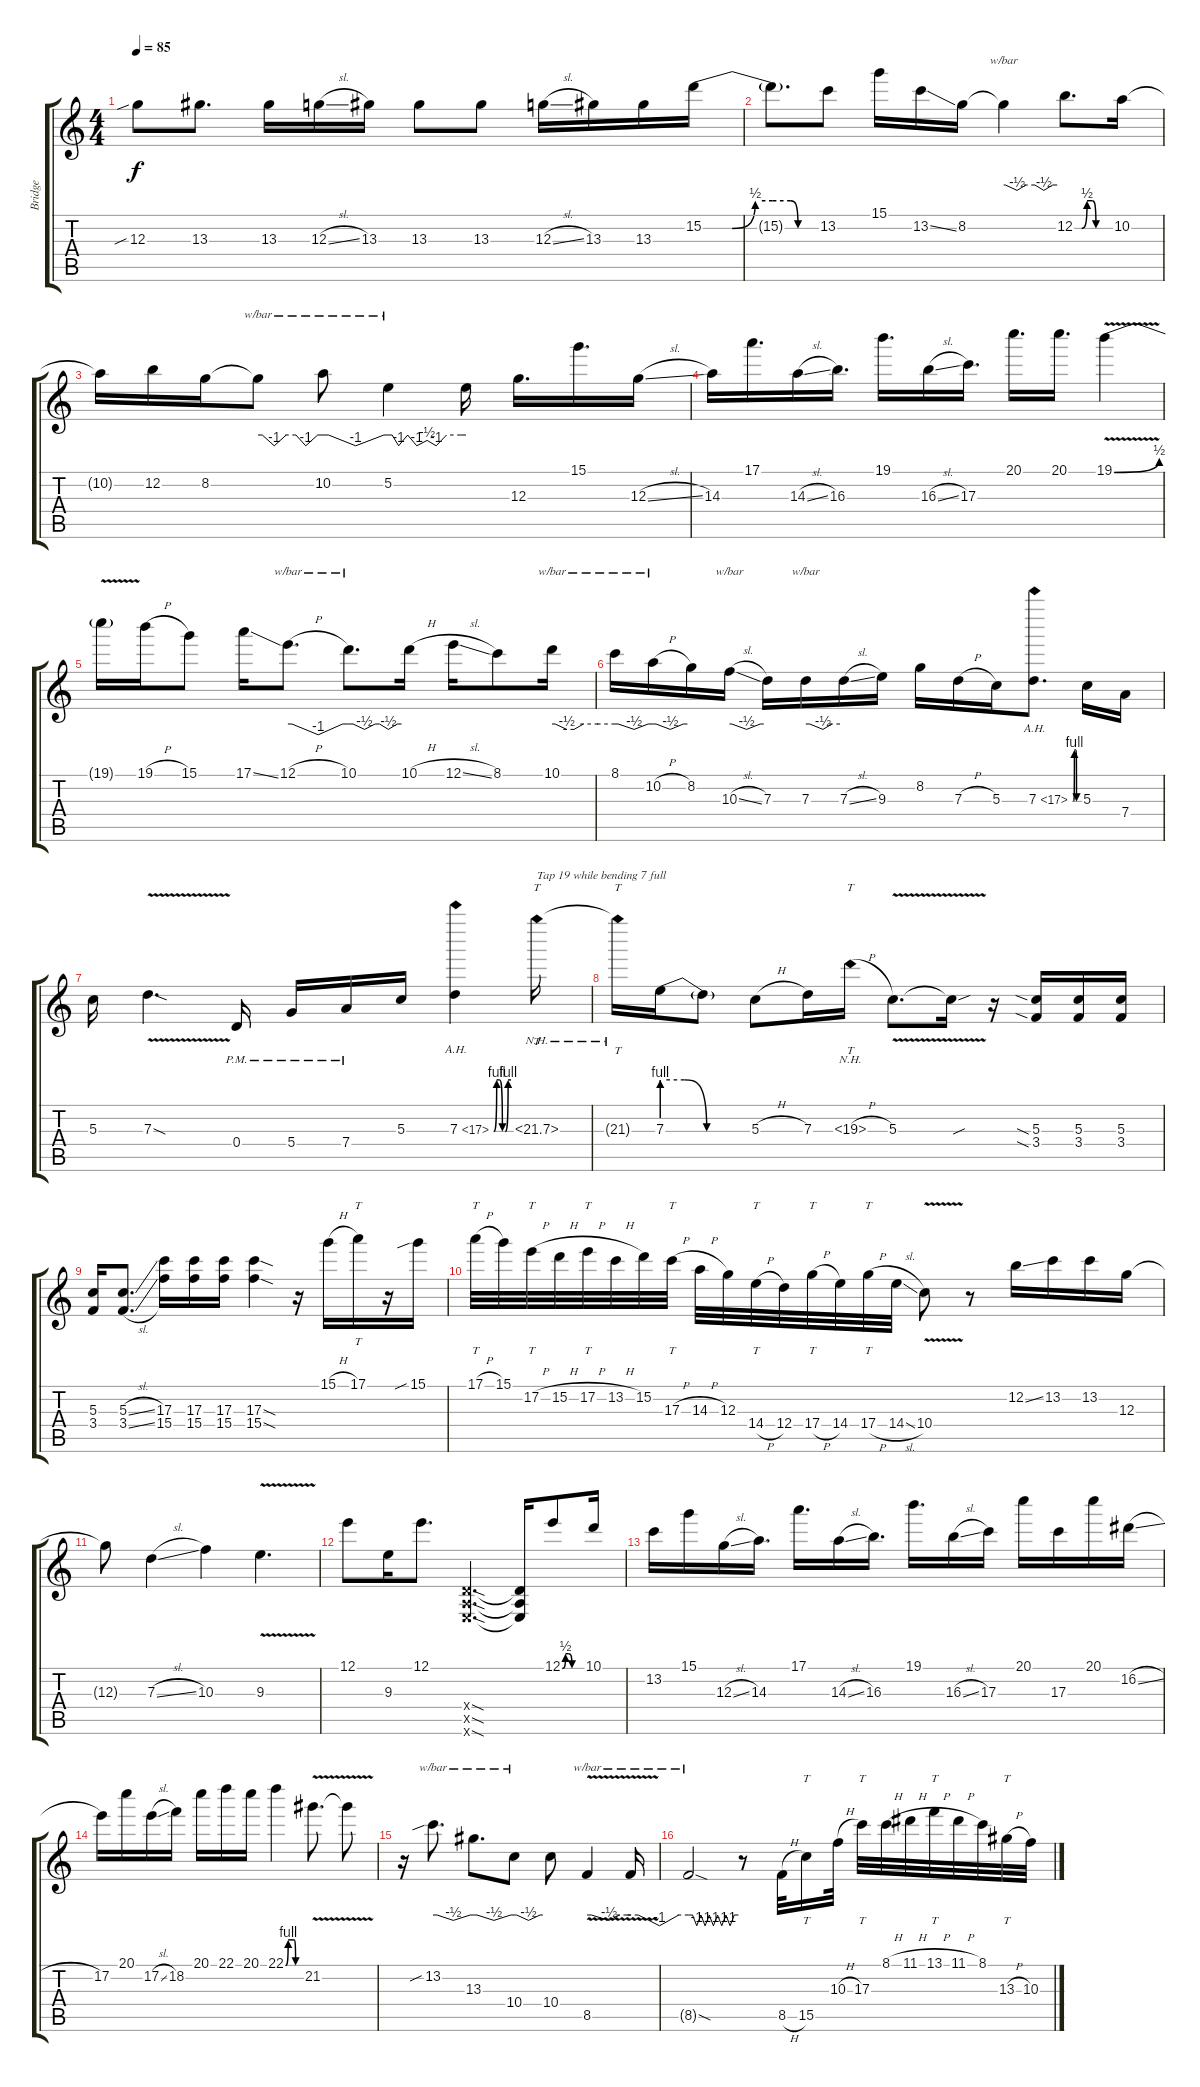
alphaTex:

\track ("Bridge" "Bridge") {instrument overdrivenguitar}
\staff {score tabs}
\tuning (E4 B3 G3 D3 A2 E2) {hide}
\ts (4 4)
\tempo 85
\clef g2
\ks c
12.3{sib}.8{dy f} 13.3.8{d} 13.3.16 12.3{sl}.16 13.3.16 13.3.8 13.3.8 12.3{sl}.16 13.3.16 13.3.16 15.2{be (custom 0 0 25 0 45 2 60 2)}.16 |
15.2{be (custom 0 2 25 2 35 0 60 0) t}.8{d} 13.2.8 15.1.16 13.2{ss}.16 8.2.16 8.2{t}.4{tbe (custom default 0 0 2 0 15 -2 25 0 35 0 45 -2 55 0 60 0)} 12.2{be (custom 0 0 12 0 21 2 30 2 36 0 45 0 60 0)}.8{d} 10.2.16 |
10.2{t}.16 12.2.16 8.2.16 8.2{t}.8{tbe (custom default 0 0 4 0 15 -4 26 0 35 0 44 -4 55 0 60 0)} 10.2.8{tbe (custom default 0 0 5 0 30 -4 56 0 60 0)} 5.2.4{tbe (custom default 0 0 3 0 8 -4 15 0 22 -4 30 -2 37 -4 45 0 56 0 60 0)} 5.2{t}.16 12.3.16{d} 15.1.16{d} 12.3{sl}.16 |
14.3.16 17.1.16{d} 14.3{sl}.16 16.3.16{d} 19.1.16{d} 16.3{sl}.16 17.3.16{d} 20.1.16{d} 20.1.16{d} 19.1{be (bend 0 0 60 2) v}.4 |
19.1{t}.16 19.1{h}.16 15.1.8 17.1{ss}.16 12.1{h}.8{d tbe (custom default 0 0 4 0 30 -4 54 0 60 0)} 10.1.8{d tbe (custom default 0 0 5 0 18 -2 30 0 35 0 45 -2 55 0 60 0)} 10.1{h}.16 12.1{sl}.16 8.1.8 10.1.16{tbe (custom default 0 0 3 0 14 -2 21 -2 30 0 44 0 60 0)} |
8.1.16{tbe (custom default 0 0 5 0 30 -2 52 0 60 0)} 10.2{h}.16{tbe (custom default 0 0 5 0 30 -2 53 0 60 0)} 8.2.16 10.3{sl}.16{tbe (custom default 0 0 4 0 30 -2 54 0 60 0)} 7.3.16 7.3.16{tbe (custom default 0 0 7 0 30 -2 46 0 60 0)} 7.3{sl}.16 9.3.16 8.2.16 7.3{h}.16 5.3.16 7.3{be (custom 0 0 10 0 16 4 30 4 35 0 45 0 60 0) ah 10}.8{d} 5.3.16 7.4.16 |
5.3.16 7.3{v sod}.4{d} 0.4{pm}.16 5.4{pm}.16 7.4{pm}.16 5.3.16 7.3{be (custom 0 0 10 4 20 4 30 0 40 0 50 4 60 4) ah 10}.4 21.3{nh}.16{tt txt "Tap 19 while bending 7 full"} |
21.3{nh t}.16{tt} 7.3{be (custom 0 4 15 4 30 0 60 0)}.16 7.3{t}.8 5.3{h}.8 7.3.16 19.3{nh h}.16{tt} 5.3{v}.8{d} 5.3{sou t}.16 r.16 (5.3{sia} 3.4{sia}).16 (5.3 3.4).16 (5.3 3.4).16 |
(5.3 3.4).16 (5.3{sl} 3.4{sl}).8{d} (17.3 15.4).16 (17.3 15.4).16 (17.3 15.4).16 (17.3{sod} 15.4{sod}).4 r.16 15.1{h}.16 17.1.16{tt} r.16 15.1{sib}.16 |
17.1{h}.32{tt} 15.1.32 17.2{h}.32{tt} 15.2{h}.32 17.2{h}.32{tt} 13.2{h}.32 15.2.32 17.3{h}.32{tt} 14.3{h}.32 12.3.32 14.4{h}.32{tt} 12.4.32 17.4{h}.32{tt} 14.4.32 17.4{h}.32{tt} 14.4{sl}.32 10.4{v}.8 r.8 12.2{ss}.16 13.2.16 13.2.16 12.3.16 |
12.3{t}.8 7.3{sl}.4 10.3.4 9.3{v}.4{d} |
12.1.8 9.3.16 12.1.8{d} (0.4{sod x} 0.5{sod x} 0.6{sod x}).4{d} (0.4{t} 0.5{t} 0.6{t}).16 12.1{be (custom 0 0 10 2 20 2 30 0 60 0)}.8 10.1.16 |
13.2.16 15.1.16 12.3{sl}.16 14.3.16{d} 17.1.16{d} 14.3{sl}.16 16.3.16{d} 19.1.16{d} 16.3{sl}.16 17.3.16 20.1.16 17.3.16 20.1.16 16.2{sl}.16 |
17.2.16 20.1.16 17.2{sl}.16 18.2.16 20.1.16 22.1.16 20.1.16 22.1{be (custom 0 0 10 4 33 4 39 0 48 0 60 0)}.4 21.2{v}.8{d} 21.2{t}.8 |
r.16 13.2{sib}.8{d tbe (custom default 0 0 6 0 30 -2 55 0 60 0)} 13.3.8{d tbe (custom default 0 0 5 0 30 -2 55 0 60 0)} 10.4.8{tbe (custom default 0 0 5 0 30 -2 54 0 60 0)} 10.4.8 8.5{v}.4{tbe (custom default 0 0 6 0 30 -2 45 0 55 0 60 0)} 8.5{t}.16{tbe (custom default 0 0 8 0 30 -4 50 0 60 0)} |
8.5{sod t}.2{tbe (custom default 0 0 5 0 10 -4 15 0 20 -4 25 0 30 -4 35 0 40 -4 45 0 50 -4 55 0 60 0)} r.8 8.5{h}.32 15.5.16{tt} 10.3{h}.32 17.3.32{tt} 8.1{h}.32 11.1{h}.32 13.1{h}.32{tt} 11.1{h}.32 8.1.32 13.3{h}.32{tt} 10.3{h}.32
